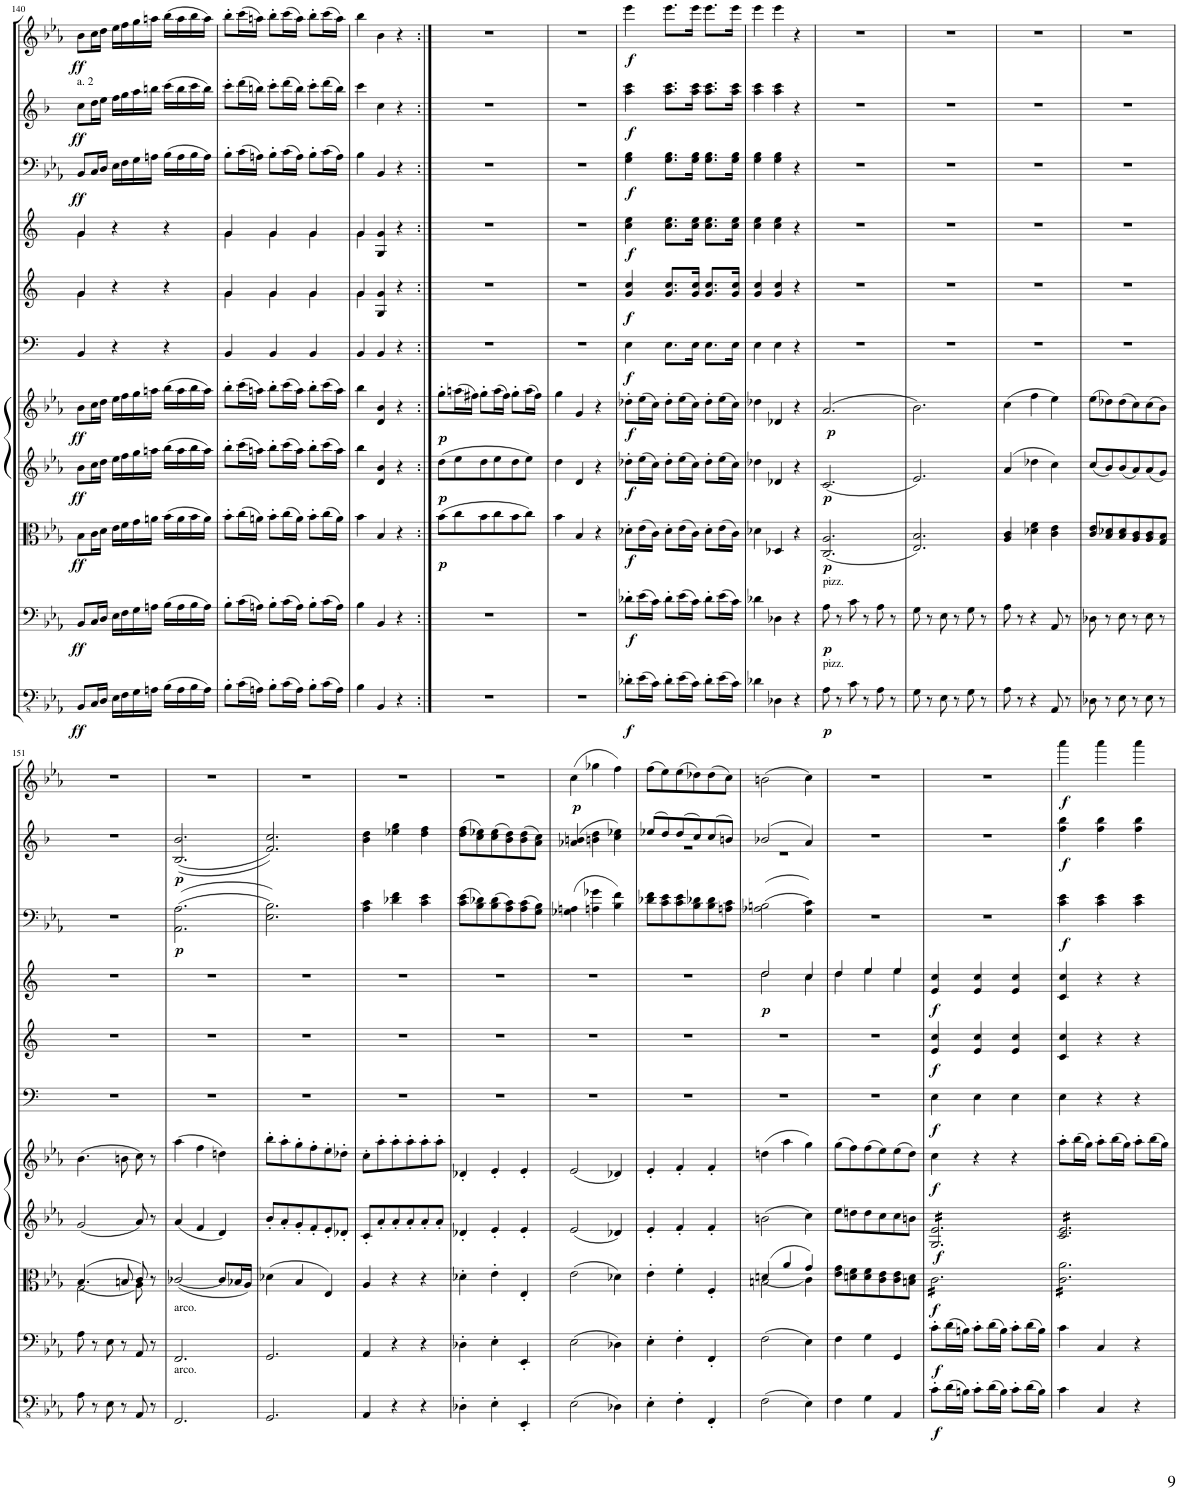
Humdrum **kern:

**kern	**dynam	**kern	**dynam	**kern	**dynam	**kern	**dynam	**kern	**dynam	**kern	**dynam	**kern	**dynam	**kern	**dynam	**kern	**dynam	**kern	**dynam	**kern	**dynam
*part11	*part11	*part10	*part10	*part9	*part9	*part8	*part8	*part7	*part7	*part6	*part6	*part5	*part5	*part4	*part4	*part3	*part3	*part2	*part2	*part1	*part1
*staff11	*staff11	*staff10	*staff10	*staff9	*staff9	*staff8	*staff8	*staff7	*staff7	*staff6	*staff6	*staff5	*staff5	*staff4	*staff4	*staff3	*staff3	*staff2	*staff2	*staff1	*staff1
*I"Basso.	*	*I"Violoncello.	*	*I"Viola.	*	*I"Violino II.	*	*I"Violino I.	*	*I"Timpani in Es. B.	*	*I"Trombe in Es.	*	*I"Corni in Es.	*	*I"Fagotti.	*	*I"Clarinetti in B.	*	*I"Flauto.	*
*	*	*	*	*	*	*	*	*	*	*I'Timp	*	*	*	*	*	*	*	*I'Cl	*	*I'Fl	*
!!LO:PB:g=z
*clefFv4	*	*clefF4	*	*clefC3	*	*clefG2	*	*clefG2	*	*clefF4	*	*clefG2	*	*clefG2	*	*clefF4	*	*clefG2	*	*clefG2	*
*	*	*	*	*	*	*	*	*	*	*	*	*Trd-2c-3	*	*Trd5c9	*	*	*	*Trd1c2	*	*	*
*k[b-e-a-]	*	*k[b-e-a-]	*	*k[b-e-a-]	*	*k[b-e-a-]	*	*k[b-e-a-]	*	*k[b-e-a-]	*	*k[]	*	*k[]	*	*k[b-e-a-]	*	*k[b-]	*	*k[b-e-a-]	*
*M3/4	*	*M3/4	*	*M3/4	*	*M3/4	*	*M3/4	*	*M3/4	*	*M3/4	*	*M3/4	*	*M3/4	*	*M3/4	*	*M3/4	*
=140	=140	=140	=140	=140	=140	=140	=140	=140	=140	=140	=140	=140	=140	=140	=140	=140	=140	=140	=140	=140	=140
*	*	*	*	*	*	*	*	*	*	*	*	*^	*	*^	*	*	*	*	*	*	*
!	!	!	!	!	!	!	!	!	!	!	!	!	!	!	!	!	!	!	!	!LO:TX:a:t=a. 2	!	!	!
!	!LO:DY:b	!	!LO:DY:b	!	!LO:DY:b	!	!LO:DY:b	!	!LO:DY:b	!	!	!	!	!	!	!	!	!	!LO:DY:b	!	!LO:DY:b	!	!LO:DY:b
8BBB-/L	ff	8BB-/L	ff	8B-\L	ff	8b-\L	ff	8b-\L	ff	4BB-/	.	4g/	4g\	.	4g/	4g\	.	8BB-/L	ff	8cc\L	ff	8b-\L	ff
16CC/L	.	16C/L	.	16c\L	.	16cc\L	.	16cc\L	.	.	.	.	.	.	.	.	.	16C/L	.	16dd\L	.	16cc\L	.
16DD/JJ	.	16D/JJ	.	16d\JJ	.	16dd\JJ	.	16dd\JJ	.	.	.	.	.	.	.	.	.	16D/JJ	.	16ee\JJ	.	16dd\JJ	.
16EE-\LL	.	16E-\LL	.	16e-\LL	.	16ee-\LL	.	16ee-\LL	.	4r	.	4r	2ryy	.	4r	2ryy	.	16E-\LL	.	16ff\LL	.	16ee-\LL	.
16FF\	.	16F\	.	16f\	.	16ff\	.	16ff\	.	.	.	.	.	.	.	.	.	16F\	.	16gg\	.	16ff\	.
16GG\	.	16G\	.	16g\	.	16gg\	.	16gg\	.	.	.	.	.	.	.	.	.	16G\	.	16aa\	.	16gg\	.
16AAn\JJ	.	16An\JJ	.	16an\JJ	.	16aan\JJ	.	16aan\JJ	.	.	.	.	.	.	.	.	.	16An\JJ	.	16bbn\JJ	.	16aan\JJ	.
(16BB-\LL	.	(16B-\LL	.	(16b-\LL	.	(16bb-\LL	.	(16bb-\LL	.	4r	.	4r	.	.	4r	.	.	(16B-\LL	.	(16ccc\LL	.	(16bb-\LL	.
16AA\	.	16A\	.	16a\	.	16aa\	.	16aa\	.	.	.	.	.	.	.	.	.	16A\	.	16bb\	.	16aa\	.
16BB-\	.	16B-\	.	16b-\	.	16bb-\	.	16bb-\	.	.	.	.	.	.	.	.	.	16B-\	.	16ccc\	.	16bb-\	.
16AA\JJ)	.	16A\JJ)	.	16a\JJ)	.	16aa\JJ)	.	16aa\JJ)	.	.	.	.	.	.	.	.	.	16A\JJ)	.	16bb\JJ)	.	16aa\JJ)	.
=141	=141	=141	=141	=141	=141	=141	=141	=141	=141	=141	=141	=141	=141	=141	=141	=141	=141	=141	=141	=141	=141	=141	=141
8BB-'\L	.	8B-'\L	.	8b-'\L	.	8bb-'\L	.	8bb-'\L	.	4BB-/	.	4g/	4g\	.	4g/	4g\	.	8B-'\L	.	8ccc'\L	.	8bb-'\L	.
(16C\L	.	(16c\L	.	(16cc\L	.	(16ccc\L	.	(16ccc\L	.	.	.	.	.	.	.	.	.	(16c\L	.	(16ddd\L	.	(16ccc\L	.
16AAn\JJ)	.	16An\JJ)	.	16an\JJ)	.	16aan\JJ)	.	16aan\JJ)	.	.	.	.	.	.	.	.	.	16An\JJ)	.	16bbn\JJ)	.	16aan\JJ)	.
8BB-'\L	.	8B-'\L	.	8b-'\L	.	8bb-'\L	.	8bb-'\L	.	4BB-/	.	4g/	4g\	.	4g/	4g\	.	8B-'\L	.	8ccc'\L	.	8bb-'\L	.
(16C\L	.	(16c\L	.	(16cc\L	.	(16ccc\L	.	(16ccc\L	.	.	.	.	.	.	.	.	.	(16c\L	.	(16ddd\L	.	(16ccc\L	.
16AA\JJ)	.	16A\JJ)	.	16a\JJ)	.	16aa\JJ)	.	16aa\JJ)	.	.	.	.	.	.	.	.	.	16A\JJ)	.	16bb\JJ)	.	16aa\JJ)	.
8BB-'\L	.	8B-'\L	.	8b-'\L	.	8bb-'\L	.	8bb-'\L	.	4BB-/	.	4g/	4g\	.	4g/	4g\	.	8B-'\L	.	8ccc'\L	.	8bb-'\L	.
(16C\L	.	(16c\L	.	(16cc\L	.	(16ccc\L	.	(16ccc\L	.	.	.	.	.	.	.	.	.	(16c\L	.	(16ddd\L	.	(16ccc\L	.
16AA\JJ)	.	16A\JJ)	.	16a\JJ)	.	16aa\JJ)	.	16aa\JJ)	.	.	.	.	.	.	.	.	.	16A\JJ)	.	16bb\JJ)	.	16aa\JJ)	.
=142	=142	=142	=142	=142	=142	=142	=142	=142	=142	=142	=142	=142	=142	=142	=142	=142	=142	=142	=142	=142	=142	=142	=142
4BB-\	.	4B-\	.	4b-\	.	4bb-\	.	4bb-\	.	4BB-/	.	4g/	4g\	.	4g/	4g\	.	4B-\	.	4ccc\	.	4bb-\	.
4BBB-/	.	4BB-/	.	4B-/	.	4d/ 4b-/	.	4d/ 4b-/	.	4BB-/	.	4G/ 4g/	2ryy	.	4G/ 4g/	2ryy	.	4BB-/	.	4cc\	.	4b-\	.
4r	.	4r	.	4r	.	4r	.	4r	.	4r	.	4r	.	.	4r	.	.	4r	.	4r	.	4r	.
*	*	*	*	*	*	*	*	*	*	*	*	*v	*v	*	*	*	*	*	*	*	*	*	*
*	*	*	*	*	*	*	*	*	*	*	*	*	*	*v	*v	*	*	*	*	*	*	*
=143:|!	=143:|!	=143:|!	=143:|!	=143:|!	=143:|!	=143:|!	=143:|!	=143:|!	=143:|!	=143:|!	=143:|!	=143:|!	=143:|!	=143:|!	=143:|!	=143:|!	=143:|!	=143:|!	=143:|!	=143:|!	=143:|!
!	!	!	!	!	!LO:DY:b	!	!LO:DY:b	!	!LO:DY:b	!	!	!	!	!	!	!	!	!	!	!	!
2.r	.	2.r	.	(8b-\L	p	(8dd\L	p	8gg'\L	p	2.r	.	2.r	.	2.r	.	2.r	.	2.r	.	2.r	.
.	.	.	.	8cc\	.	8ee-\	.	(16aan\L	.	.	.	.	.	.	.	.	.	.	.	.	.
.	.	.	.	.	.	.	.	16ff#X\JJ)	.	.	.	.	.	.	.	.	.	.	.	.	.
.	.	.	.	8b-\	.	8dd\	.	8gg'\L	.	.	.	.	.	.	.	.	.	.	.	.	.
.	.	.	.	8cc\	.	8ee-\	.	(16aa\L	.	.	.	.	.	.	.	.	.	.	.	.	.
.	.	.	.	.	.	.	.	16ff#\JJ)	.	.	.	.	.	.	.	.	.	.	.	.	.
.	.	.	.	8b-\	.	8dd\	.	8gg'\L	.	.	.	.	.	.	.	.	.	.	.	.	.
.	.	.	.	8cc\J)	.	8ee-\J)	.	(16aa\L	.	.	.	.	.	.	.	.	.	.	.	.	.
.	.	.	.	.	.	.	.	16ff#\JJ)	.	.	.	.	.	.	.	.	.	.	.	.	.
=144	=144	=144	=144	=144	=144	=144	=144	=144	=144	=144	=144	=144	=144	=144	=144	=144	=144	=144	=144	=144	=144
2.r	.	2.r	.	4b-\	.	4dd\	.	4gg\	.	2.r	.	2.r	.	2.r	.	2.r	.	2.r	.	2.r	.
.	.	.	.	4B-/	.	4d/	.	4g/	.	.	.	.	.	.	.	.	.	.	.	.	.
.	.	.	.	4r	.	4r	.	4r	.	.	.	.	.	.	.	.	.	.	.	.	.
=145	=145	=145	=145	=145	=145	=145	=145	=145	=145	=145	=145	=145	=145	=145	=145	=145	=145	=145	=145	=145	=145
!	!LO:DY:b	!	!LO:DY:b	!	!LO:DY:b	!	!LO:DY:b	!	!LO:DY:b	!	!LO:DY:b	!	!LO:DY:b	!	!LO:DY:b	!	!LO:DY:b	!	!LO:DY:b	!	!LO:DY:b
8D-X'\L	f	8d-X'\L	f	8d-X'\L	f	8dd-X'\L	f	8dd-X'\L	f	4E-\	f	4g/ 4cc/	f	4cc\ 4ee\	f	4G\ 4B-\	f	4aa\ 4ccc\	f	4eee-\	f
(16E-\L	.	(16e-\L	.	(16e-\L	.	(16ee-\L	.	(16ee-\L	.	.	.	.	.	.	.	.	.	.	.	.	.
16C\JJ)	.	16c\JJ)	.	16c\JJ)	.	16cc\JJ)	.	16cc\JJ)	.	.	.	.	.	.	.	.	.	.	.	.	.
8D-'\L	.	8d-'\L	.	8d-'\L	.	8dd-'\L	.	8dd-'\L	.	8.E-\L	.	8.g/ 8.cc/L	.	8.cc\ 8.ee\L	.	8.G\ 8.B-\L	.	8.aa\ 8.ccc\L	.	8.eee-\L	.
(16E-\L	.	(16e-\L	.	(16e-\L	.	(16ee-\L	.	(16ee-\L	.	.	.	.	.	.	.	.	.	.	.	.	.
16C\JJ)	.	16c\JJ)	.	16c\JJ)	.	16cc\JJ)	.	16cc\JJ)	.	16E-\Jk	.	16g/ 16cc/Jk	.	16cc\ 16ee\Jk	.	16G\ 16B-\Jk	.	16aa\ 16ccc\Jk	.	16eee-\Jk	.
8D-'\L	.	8d-'\L	.	8d-'\L	.	8dd-'\L	.	8dd-'\L	.	8.E-\L	.	8.g/ 8.cc/L	.	8.cc\ 8.ee\L	.	8.G\ 8.B-\L	.	8.aa\ 8.ccc\L	.	8.eee-\L	.
(16E-\L	.	(16e-\L	.	(16e-\L	.	(16ee-\L	.	(16ee-\L	.	.	.	.	.	.	.	.	.	.	.	.	.
16C\JJ)	.	16c\JJ)	.	16c\JJ)	.	16cc\JJ)	.	16cc\JJ)	.	16E-\Jk	.	16g/ 16cc/Jk	.	16cc\ 16ee\Jk	.	16G\ 16B-\Jk	.	16aa\ 16ccc\Jk	.	16eee-\Jk	.
=146	=146	=146	=146	=146	=146	=146	=146	=146	=146	=146	=146	=146	=146	=146	=146	=146	=146	=146	=146	=146	=146
4D-X\	.	4d-X\	.	4d-X\	.	4dd-X\	.	4dd-X\	.	4E-\	.	4g/ 4cc/	.	4cc\ 4ee\	.	4G\ 4B-\	.	4aa\ 4ccc\	.	4eee-\	.
4DD-X\	.	4D-X\	.	4D-X/	.	4d-X/	.	4d-X/	.	4E-\	.	4g/ 4cc/	.	4cc\ 4ee\	.	4G\ 4B-\	.	4aa\ 4ccc\	.	4eee-\	.
4r	.	4r	.	4r	.	4r	.	4r	.	4r	.	4r	.	4r	.	4r	.	4r	.	4r	.
=147	=147	=147	=147	=147	=147	=147	=147	=147	=147	=147	=147	=147	=147	=147	=147	=147	=147	=147	=147	=147	=147
!	!	!LO:TX:a:t=pizz.	!	!	!	!	!	!	!	!	!	!	!	!	!	!	!	!	!	!	!
!LO:TX:a:t=pizz.	!	!	!	!	!	!	!	!	!	!	!	!	!	!	!	!	!	!	!	!	!
!	!LO:DY:b	!	!LO:DY:b	!	!LO:DY:b	!	!LO:DY:b	!	!LO:DY:b	!	!	!	!	!	!	!	!	!	!	!	!
8AA-\	p	8A-\	p	(2.C/ 2.A-/	p	(2.c/	p	(2.a-/	p	2.r	.	2.r	.	2.r	.	2.r	.	2.r	.	2.r	.
8r	.	8r	.	.	.	.	.	.	.	.	.	.	.	.	.	.	.	.	.	.	.
8C\	.	8c\	.	.	.	.	.	.	.	.	.	.	.	.	.	.	.	.	.	.	.
8r	.	8r	.	.	.	.	.	.	.	.	.	.	.	.	.	.	.	.	.	.	.
8AA-\	.	8A-\	.	.	.	.	.	.	.	.	.	.	.	.	.	.	.	.	.	.	.
8r	.	8r	.	.	.	.	.	.	.	.	.	.	.	.	.	.	.	.	.	.	.
=148	=148	=148	=148	=148	=148	=148	=148	=148	=148	=148	=148	=148	=148	=148	=148	=148	=148	=148	=148	=148	=148
8GG\	.	8G\	.	2.E-/ 2.B-/)	.	2.e-/)	.	2.b-\)	.	2.r	.	2.r	.	2.r	.	2.r	.	2.r	.	2.r	.
8r	.	8r	.	.	.	.	.	.	.	.	.	.	.	.	.	.	.	.	.	.	.
8EE-\	.	8E-\	.	.	.	.	.	.	.	.	.	.	.	.	.	.	.	.	.	.	.
8r	.	8r	.	.	.	.	.	.	.	.	.	.	.	.	.	.	.	.	.	.	.
8GG\	.	8G\	.	.	.	.	.	.	.	.	.	.	.	.	.	.	.	.	.	.	.
8r	.	8r	.	.	.	.	.	.	.	.	.	.	.	.	.	.	.	.	.	.	.
=149	=149	=149	=149	=149	=149	=149	=149	=149	=149	=149	=149	=149	=149	=149	=149	=149	=149	=149	=149	=149	=149
8AA-\	.	8A-\	.	4A-/ 4c/	.	(4a-/	.	(4cc\	.	2.r	.	2.r	.	2.r	.	2.r	.	2.r	.	2.r	.
8r	.	8r	.	.	.	.	.	.	.	.	.	.	.	.	.	.	.	.	.	.	.
4r	.	4r	.	4d-X\ 4f\	.	4dd-X\	.	4ff\	.	.	.	.	.	.	.	.	.	.	.	.	.
8AAA-/	.	8AA-/	.	4c\ 4e-\	.	4cc\)	.	4ee-\)	.	.	.	.	.	.	.	.	.	.	.	.	.
8r	.	8r	.	.	.	.	.	.	.	.	.	.	.	.	.	.	.	.	.	.	.
=150	=150	=150	=150	=150	=150	=150	=150	=150	=150	=150	=150	=150	=150	=150	=150	=150	=150	=150	=150	=150	=150
8DD-X\	.	8D-X\	.	8c/ 8e-/L	.	(8cc/L	.	(8ee-\L	.	2.r	.	2.r	.	2.r	.	2.r	.	2.r	.	2.r	.
8r	.	8r	.	8B-/ 8d-X/	.	8b-/)	.	8dd-X\)	.	.	.	.	.	.	.	.	.	.	.	.	.
8EE-\	.	8E-\	.	8B-/ 8d-/	.	(8b-/	.	(8dd-\	.	.	.	.	.	.	.	.	.	.	.	.	.
8r	.	8r	.	8A-/ 8c/	.	8a-/)	.	8cc\)	.	.	.	.	.	.	.	.	.	.	.	.	.
8EE-\	.	8E-\	.	8A-/ 8c/	.	(8a-/	.	(8cc\	.	.	.	.	.	.	.	.	.	.	.	.	.
8r	.	8r	.	8G/ 8B-/J	.	8g/J)	.	8b-\J)	.	.	.	.	.	.	.	.	.	.	.	.	.
!!LO:LB:g=z
=151	=151	=151	=151	=151	=151	=151	=151	=151	=151	=151	=151	=151	=151	=151	=151	=151	=151	=151	=151	=151	=151
*	*	*	*	*^	*	*	*	*	*	*	*	*	*	*	*	*	*	*	*	*	*
8AA-\	.	8A-\	.	(4.B-/	(2G\	.	(2g/	.	(4.b-\	.	2.r	.	2.r	.	2.r	.	2.r	.	2.r	.	2.r	.
8r	.	8r	.	.	.	.	.	.	.	.	.	.	.	.	.	.	.	.	.	.	.	.
8EE-\	.	8E-\	.	.	.	.	.	.	.	.	.	.	.	.	.	.	.	.	.	.	.	.
8r	.	8r	.	8Bn/	.	.	.	.	8bn\	.	.	.	.	.	.	.	.	.	.	.	.	.
8AAA-/	.	8AA-/	.	8c/)	8A-\)	.	8a-/)	.	8cc\)	.	.	.	.	.	.	.	.	.	.	.	.	.
8r	.	8r	.	8r	8ryy	.	8r	.	8r	.	.	.	.	.	.	.	.	.	.	.	.	.
=152	=152	=152	=152	=152	=152	=152	=152	=152	=152	=152	=152	=152	=152	=152	=152	=152	=152	=152	=152	=152	=152	=152
!	!	!LO:TX:a:t=arco.	!	!	!	!	!	!	!	!	!	!	!	!	!	!	!	!	!	!	!	!
!LO:TX:a:t=arco.	!	!	!	!	!	!	!	!	!	!	!	!	!	!	!	!	!	!	!	!	!	!
!	!	!	!	!	!	!	!	!	!	!	!	!	!	!	!	!	!	!LO:DY:b	!	!LO:DY:b	!	!
*	*	*	*	*v	*v	*	*	*	*	*	*	*	*	*	*	*	*	*	*	*	*	*
2.FFF/	.	2.FF/	.	([2c-X/	.	(4a-/	.	(4aa-\	.	2.r	.	2.r	.	2.r	.	((2.AA-\ 2.A-\	p	((2.B-/ 2.b-/	p	2.r	.
.	.	.	.	.	.	4f/	.	4ff\	.	.	.	.	.	.	.	.	.	.	.	.	.
.	.	.	.	8c-/L]	.	4d/)	.	4ddn\)	.	.	.	.	.	.	.	.	.	.	.	.	.
.	.	.	.	16B-X/L	.	.	.	.	.	.	.	.	.	.	.	.	.	.	.	.	.
.	.	.	.	16A-/JJ)	.	.	.	.	.	.	.	.	.	.	.	.	.	.	.	.	.
=153	=153	=153	=153	=153	=153	=153	=153	=153	=153	=153	=153	=153	=153	=153	=153	=153	=153	=153	=153	=153	=153
2.GGG/	.	2.GG/	.	(4d-X\	.	8b-'/L	.	8bb-'\L	.	2.r	.	2.r	.	2.r	.	2.E-\ 2.B-\))	.	2.f/ 2.cc/))	.	2.r	.
.	.	.	.	.	.	8a-'/	.	8aa-'\	.	.	.	.	.	.	.	.	.	.	.	.	.
.	.	.	.	4B-/	.	8g'/	.	8gg'\	.	.	.	.	.	.	.	.	.	.	.	.	.
.	.	.	.	.	.	8f'/	.	8ff'\	.	.	.	.	.	.	.	.	.	.	.	.	.
.	.	.	.	4E-/)	.	8e-'/	.	8ee-'\	.	.	.	.	.	.	.	.	.	.	.	.	.
.	.	.	.	.	.	8d-X'/J	.	8dd-X'\J	.	.	.	.	.	.	.	.	.	.	.	.	.
=154	=154	=154	=154	=154	=154	=154	=154	=154	=154	=154	=154	=154	=154	=154	=154	=154	=154	=154	=154	=154	=154
4AAA-/	.	4AA-/	.	4A-/	.	8c'/L	.	8cc'\L	.	2.r	.	2.r	.	2.r	.	4A-\ 4c\	.	4b-\ 4dd\	.	2.r	.
.	.	.	.	.	.	8a-'/	.	8aa-'\	.	.	.	.	.	.	.	.	.	.	.	.	.
4r	.	4r	.	4r	.	8a-'/	.	8aa-'\	.	.	.	.	.	.	.	4d-X\ 4f\	.	4ee-X\ 4gg\	.	.	.
.	.	.	.	.	.	8a-'/	.	8aa-'\	.	.	.	.	.	.	.	.	.	.	.	.	.
4r	.	4r	.	4r	.	8a-'/	.	8aa-'\	.	.	.	.	.	.	.	4c\ 4e-\	.	4dd\ 4ff\	.	.	.
.	.	.	.	.	.	8a-'/J	.	8aa-'\J	.	.	.	.	.	.	.	.	.	.	.	.	.
=155	=155	=155	=155	=155	=155	=155	=155	=155	=155	=155	=155	=155	=155	=155	=155	=155	=155	=155	=155	=155	=155
4DD-X'\	.	4D-X'\	.	4d-X'\	.	4d-X'/	.	4d-X'/	.	2.r	.	2.r	.	2.r	.	(8c\ 8e-\L	.	(8dd\ 8ff\L	.	2.r	.
.	.	.	.	.	.	.	.	.	.	.	.	.	.	.	.	8B-\ 8d-X\)	.	8cc\ 8ee-X\)	.	.	.
4EE-'\	.	4E-'\	.	4e-'\	.	4e-'/	.	4e-'/	.	.	.	.	.	.	.	(8B-\ 8d-\	.	(8cc\ 8ee-\	.	.	.
.	.	.	.	.	.	.	.	.	.	.	.	.	.	.	.	8A-\ 8c\)	.	8b-\ 8dd\)	.	.	.
4EEE-'/	.	4EE-'/	.	4E-'/	.	4e-'/	.	4e-'/	.	.	.	.	.	.	.	(8A-\ 8c\	.	(8b-\ 8dd\	.	.	.
.	.	.	.	.	.	.	.	.	.	.	.	.	.	.	.	8G\ 8B-\J)	.	8a\ 8cc\J)	.	.	.
=156	=156	=156	=156	=156	=156	=156	=156	=156	=156	=156	=156	=156	=156	=156	=156	=156	=156	=156	=156	=156	=156
!	!	!	!	!	!	!	!	!	!	!	!	!	!	!	!	!	!	!	!	!	!LO:DY:b
(2EE-\	.	(2E-\	.	(2e-\	.	(2e-/	.	(2e-/	.	2.r	.	2.r	.	2.r	.	(4G-X\ 4An\	.	(4a-X/ 4bn/	.	(4cc\	p
.	.	.	.	.	.	.	.	.	.	.	.	.	.	.	.	4An\ 4g-X\	.	4bn\ 4dd\	.	4gg-X\	.
4DD-X\)	.	4D-X\)	.	4d-X\)	.	4d-X/)	.	4d-X/)	.	.	.	.	.	.	.	4B-\ 4f\)	.	4cc\ 4ee-X\)	.	4ff\)	.
=157	=157	=157	=157	=157	=157	=157	=157	=157	=157	=157	=157	=157	=157	=157	=157	=157	=157	=157	=157	=157	=157
*	*	*	*	*	*	*	*	*	*	*	*	*	*	*	*	*	*	*^	*	*	*
4EE-'\	.	4E-'\	.	4e-'\	.	4e-'/	.	4e-'/	.	2.r	.	2.r	.	2.r	.	8d-X\ 8f\L	.	(8ee-X/L	2.r	.	(8ff\L	.
.	.	.	.	.	.	.	.	.	.	.	.	.	.	.	.	8c\ 8e-\	.	8dd/)	.	.	8ee-\)	.
4FF'\	.	4F'\	.	4f'\	.	4f'/	.	4f'/	.	.	.	.	.	.	.	8c\ 8e-\	.	(8dd/	.	.	(8ee-\	.
.	.	.	.	.	.	.	.	.	.	.	.	.	.	.	.	8B-\ 8d-X\	.	8cc/)	.	.	8dd-X\)	.
4FFF'/	.	4FF'/	.	4F'/	.	4f'/	.	4f'/	.	.	.	.	.	.	.	8B-\ 8d-\	.	(8cc/	.	.	(8dd-\	.
.	.	.	.	.	.	.	.	.	.	.	.	.	.	.	.	8An\ 8c\J	.	8bn/J)	.	.	8cc\J)	.
=158	=158	=158	=158	=158	=158	=158	=158	=158	=158	=158	=158	=158	=158	=158	=158	=158	=158	=158	=158	=158	=158	=158
*	*	*	*	*^	*	*	*	*	*	*	*	*	*	*^	*	*	*	*	*	*	*	*
!	!	!	!	!	!	!	!	!	!	!	!	!	!	!	!	!	!LO:DY:b	!	!	!	!	!	!	!
(2FF\	.	(2F\	.	(4dn/	(2Bn\	.	(2bn\	.	(4ddn\	.	2.r	.	2.r	.	2dd/	2dd\	p	((2A-X\ 2Bn\	.	(2b-X/	2.r	.	(2bn\	.
.	.	.	.	4a-/	.	.	.	.	4aa-\	.	.	.	.	.	.	.	.	.	.	.	.	.	.	.
4EE-\)	.	4E-\)	.	4g/)	4c\)	.	4cc\)	.	4gg\)	.	.	.	.	.	4cc/	4cc\	.	4G\ 4c\))	.	4a/)	.	.	4cc\)	.
*	*	*	*	*v	*v	*	*	*	*	*	*	*	*	*	*	*	*	*	*	*v	*v	*	*	*
=159	=159	=159	=159	=159	=159	=159	=159	=159	=159	=159	=159	=159	=159	=159	=159	=159	=159	=159	=159	=159	=159	=159
4FF\	.	4F\	.	8e-\ 8g\L	.	8ee-\L	.	(8gg\L	.	2.r	.	2.r	.	4dd/	4dd\	.	2.r	.	2.r	.	2.r	.
.	.	.	.	8dn\ 8f\	.	8ddn\	.	8ff\)	.	.	.	.	.	.	.	.	.	.	.	.	.	.
4GG\	.	4G\	.	8d\ 8f\	.	8dd\	.	(8ff\	.	.	.	.	.	4ee/	4ee\	.	.	.	.	.	.	.
.	.	.	.	8c\ 8e-\	.	8cc\	.	8ee-\)	.	.	.	.	.	.	.	.	.	.	.	.	.	.
4AAA-/	.	4GG/	.	8c\ 8e-\	.	8cc\	.	(8ee-\	.	.	.	.	.	4ee/	4ee\	.	.	.	.	.	.	.
.	.	.	.	8Bn\ 8d\J	.	8bn\J	.	8dd\J)	.	.	.	.	.	.	.	.	.	.	.	.	.	.
*	*	*	*	*	*	*	*	*	*	*	*	*	*	*v	*v	*	*	*	*	*	*	*
=160	=160	=160	=160	=160	=160	=160	=160	=160	=160	=160	=160	=160	=160	=160	=160	=160	=160	=160	=160	=160	=160
!	!LO:DY:b	!	!LO:DY:b	!	!LO:DY:b	!	!LO:DY:b	!	!LO:DY:b	!	!LO:DY:b	!	!LO:DY:b	!	!LO:DY:b	!	!	!	!	!	!
*	*	*	*	*tremolo	*	*	*	*	*	*	*	*	*	*	*	*	*	*	*	*	*
*	*	*	*	*	*	*tremolo	*	*	*	*	*	*	*	*	*	*	*	*	*	*	*
8C'\L	f	8c'\L	f	16c\LL	f	16G/ 16e-/LL	f	4cc\	f	4E-\	f	4e/ 4cc/	f	4e/ 4cc/	f	2.r	.	2.r	.	2.r	.
.	.	.	.	16c\	.	16G/ 16e-/	.	.	.	.	.	.	.	.	.	.	.	.	.	.	.
(16D\L	.	(16d\L	.	16c\	.	16G/ 16e-/	.	.	.	.	.	.	.	.	.	.	.	.	.	.	.
16BBn\JJ)	.	16Bn\JJ)	.	16c\	.	16G/ 16e-/	.	.	.	.	.	.	.	.	.	.	.	.	.	.	.
8C'\L	.	8c'\L	.	16c\	.	16G/ 16e-/	.	4r	.	4E-\	.	4e/ 4cc/	.	4e/ 4cc/	.	.	.	.	.	.	.
.	.	.	.	16c\	.	16G/ 16e-/	.	.	.	.	.	.	.	.	.	.	.	.	.	.	.
(16D\L	.	(16d\L	.	16c\	.	16G/ 16e-/	.	.	.	.	.	.	.	.	.	.	.	.	.	.	.
16BB\JJ)	.	16B\JJ)	.	16c\	.	16G/ 16e-/	.	.	.	.	.	.	.	.	.	.	.	.	.	.	.
8C'\L	.	8c'\L	.	16c\	.	16G/ 16e-/	.	4r	.	4E-\	.	4e/ 4cc/	.	4e/ 4cc/	.	.	.	.	.	.	.
.	.	.	.	16c\	.	16G/ 16e-/	.	.	.	.	.	.	.	.	.	.	.	.	.	.	.
(16D\L	.	(16d\L	.	16c\	.	16G/ 16e-/	.	.	.	.	.	.	.	.	.	.	.	.	.	.	.
16BB\JJ)	.	16B\JJ)	.	16c\JJ	.	16G/ 16e-/JJ	.	.	.	.	.	.	.	.	.	.	.	.	.	.	.
=161	=161	=161	=161	=161	=161	=161	=161	=161	=161	=161	=161	=161	=161	=161	=161	=161	=161	=161	=161	=161	=161
!	!	!	!	!	!	!	!	!	!	!	!	!	!	!	!	!	!LO:DY:b	!	!LO:DY:b	!	!LO:DY:b
4C\	.	4c\	.	16c\ 16a-\LL	.	16c/ 16e-/LL	.	8aa-'\L	.	4E-\	.	4c/ 4cc/	.	4c/ 4cc/	.	4c\ 4e-\	f	4ff\ 4bb-\	f	4aaa-\	f
.	.	.	.	16c\ 16a-\	.	16c/ 16e-/	.	.	.	.	.	.	.	.	.	.	.	.	.	.	.
.	.	.	.	16c\ 16a-\	.	16c/ 16e-/	.	(16bb-\L	.	.	.	.	.	.	.	.	.	.	.	.	.
.	.	.	.	16c\ 16a-\	.	16c/ 16e-/	.	16gg\JJ)	.	.	.	.	.	.	.	.	.	.	.	.	.
4CC/	.	4C/	.	16c\ 16a-\	.	16c/ 16e-/	.	8aa-'\L	.	4r	.	4r	.	4r	.	4c\ 4e-\	.	4ff\ 4bb-\	.	4aaa-\	.
.	.	.	.	16c\ 16a-\	.	16c/ 16e-/	.	.	.	.	.	.	.	.	.	.	.	.	.	.	.
.	.	.	.	16c\ 16a-\	.	16c/ 16e-/	.	(16bb-\L	.	.	.	.	.	.	.	.	.	.	.	.	.
.	.	.	.	16c\ 16a-\	.	16c/ 16e-/	.	16gg\JJ)	.	.	.	.	.	.	.	.	.	.	.	.	.
4r	.	4r	.	16c\ 16a-\	.	16c/ 16e-/	.	8aa-'\L	.	4r	.	4r	.	4r	.	4c\ 4e-\	.	4ff\ 4bb-\	.	4aaa-\	.
.	.	.	.	16c\ 16a-\	.	16c/ 16e-/	.	.	.	.	.	.	.	.	.	.	.	.	.	.	.
.	.	.	.	16c\ 16a-\	.	16c/ 16e-/	.	(16bb-\L	.	.	.	.	.	.	.	.	.	.	.	.	.
.	.	.	.	16c\ 16a-\JJ	.	16c/ 16e-/JJ	.	16gg\JJ)	.	.	.	.	.	.	.	.	.	.	.	.	.
*	*	*	*	*	*	*Xtremolo	*	*	*	*	*	*	*	*	*	*	*	*	*	*	*
*	*	*	*	*Xtremolo	*	*	*	*	*	*	*	*	*	*	*	*	*	*	*	*	*
=	=	=	=	=	=	=	=	=	=	=	=	=	=	=	=	=	=	=	=	=	=
*-	*-	*-	*-	*-	*-	*-	*-	*-	*-	*-	*-	*-	*-	*-	*-	*-	*-	*-	*-	*-	*-
